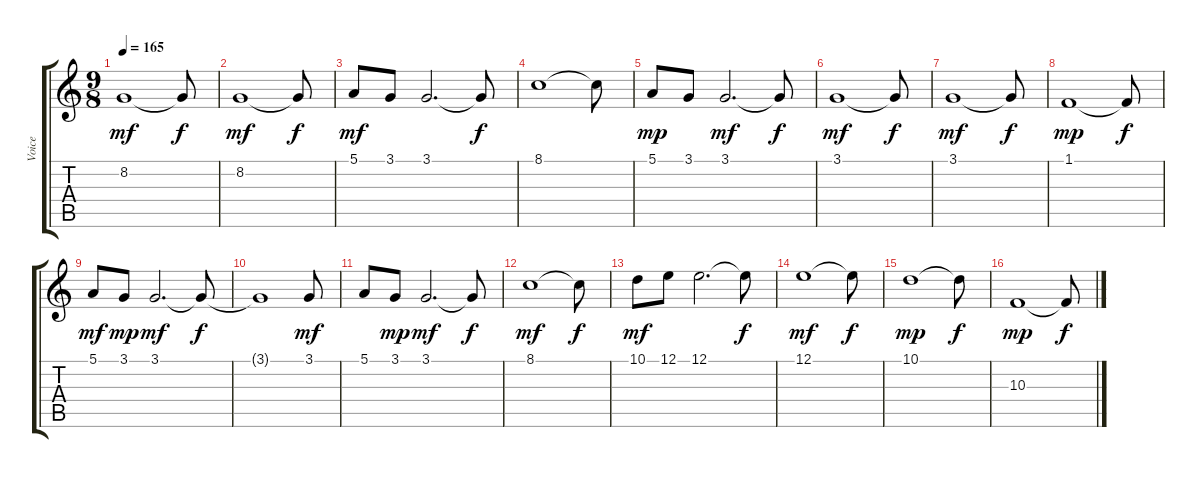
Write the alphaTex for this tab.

\track ("Voice" "Voice") {instrument voiceoohs}
\staff {score tabs}
\tuning (E4 B3 G3 D3 A2 E2) {hide}
\ts (9 8)
\tempo 165
\clef g2
\ks c
8.2.1{dy mf} 8.2{t}.8{dy f} |
8.2.1{dy mf} 8.2{t}.8{dy f} |
5.1.8{dy mf} 3.1.8 3.1.2{d} 3.1{t}.8{dy f} |
8.1.1 8.1{t}.8 |
5.1.8{dy mp} 3.1.8 3.1.2{d dy mf} 3.1{t}.8{dy f} |
3.1.1{dy mf} 3.1{t}.8{dy f} |
3.1.1{dy mf} 3.1{t}.8{dy f} |
1.1.1{dy mp} 1.1{t}.8{dy f} |
5.1.8{dy mf} 3.1.8{dy mp} 3.1.2{d dy mf} 3.1{t}.8{dy f} |
3.1{t}.1 3.1.8{dy mf} |
5.1.8 3.1.8{dy mp} 3.1.2{d dy mf} 3.1{t}.8{dy f} |
8.1.1{dy mf} 8.1{t}.8{dy f} |
10.1.8{dy mf} 12.1.8 12.1.2{d} 12.1{t}.8{dy f} |
12.1.1{dy mf} 12.1{t}.8{dy f} |
10.1.1{dy mp} 10.1{t}.8{dy f} |
10.3.1{dy mp} 10.3{t}.8{dy f}
